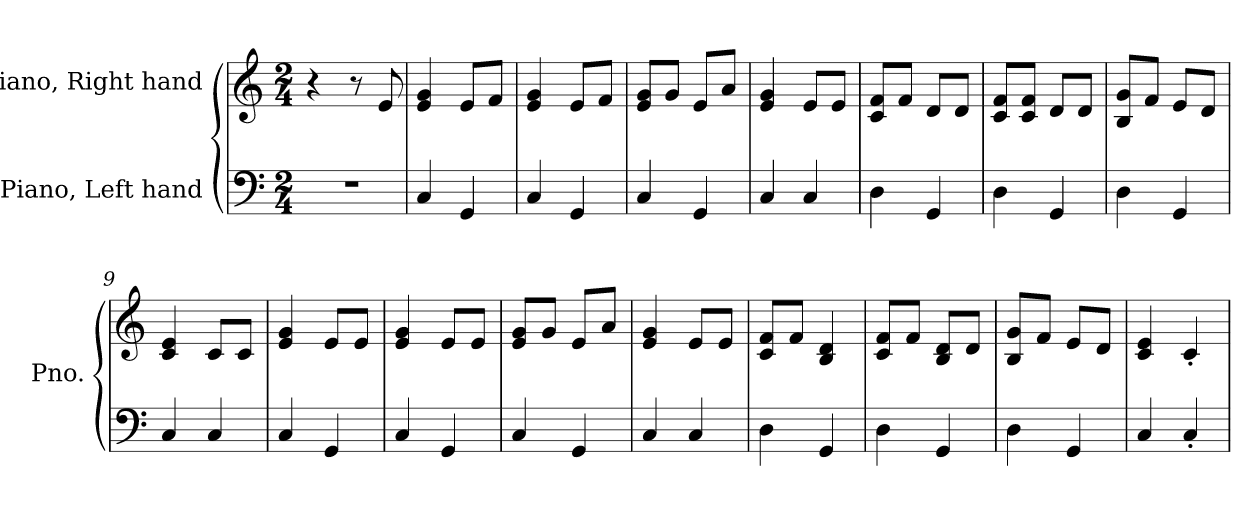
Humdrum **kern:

**kern	**kern
*part2	*part1
*staff2	*staff1
*I"Piano, Left hand	*I"Piano, Right hand
*I'Pno.	*I'Pno.
*clefF4	*clefG2
*k[]	*k[]
*M2/4	*M2/4
*MM120	*MM120
=1	=1
2r	4r
.	8r
.	8e/
=2	=2
4C/	4e/ 4g/
4GG/	8e/L
.	8f/J
=3	=3
4C/	4e/ 4g/
4GG/	8e/L
.	8f/J
=4	=4
4C/	8e/ 8g/L
.	8g/J
4GG/	8e/L
.	8a/J
=5	=5
4C/	4e/ 4g/
4C/	8e/L
.	8e/J
=6	=6
4D\	8c/ 8f/L
.	8f/J
4GG/	8d/L
.	8d/J
=7	=7
4D\	8c/ 8f/L
.	8c/ 8f/J
4GG/	8d/L
.	8d/J
=8	=8
4D\	8B/ 8g/L
.	8f/J
4GG/	8e/L
.	8d/J
!!LO:LB:g=z
=9	=9
4C/	4c/ 4e/
4C/	8c/L
.	8c/J
=10	=10
4C/	4e/ 4g/
4GG/	8e/L
.	8e/J
=11	=11
4C/	4e/ 4g/
4GG/	8e/L
.	8e/J
=12	=12
4C/	8e/ 8g/L
.	8g/J
4GG/	8e/L
.	8a/J
=13	=13
4C/	4e/ 4g/
4C/	8e/L
.	8e/J
=14	=14
4D\	8c/ 8f/L
.	8f/J
4GG/	4B/ 4d/
=15	=15
4D\	8c/ 8f/L
.	8f/J
4GG/	8B/ 8d/L
.	8d/J
=16	=16
4D\	8B/ 8g/L
.	8f/J
4GG/	8e/L
.	8d/J
=17	=17
4C/	4c/ 4e/
4C'/	4c'/
=	=
*-	*-
